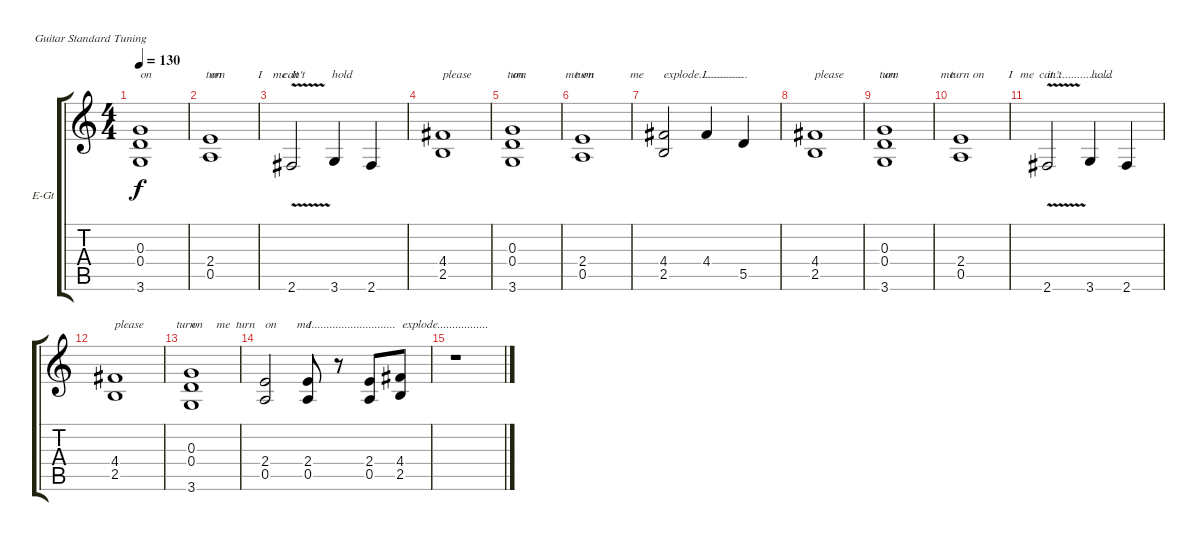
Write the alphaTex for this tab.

\defaultSystemsLayout 4
\bracketExtendMode groupsimilarinstruments
\firstSystemTrackNameOrientation horizontal
\otherSystemsTrackNameOrientation horizontal
\track ("Wolf Hoffmann" "E-Gt") {instrument distortionguitar}
\staff {score tabs}
\tuning (E4 B3 G3 D3 A2 E2)
\ts (4 4)
\tempo 130
\clef g2
\ks c
(0.3 0.4 3.6).1{txt "on                  turn                me" dy f} |
(2.4 0.5).1{txt "on            I       can't         hold"} |
2.6{v}.2{txt "It                  "} 3.6.4 2.6.4 |
(4.4 2.5).1{txt "please            turn             me"} |
(0.3 0.4 3.6).1{txt "on                 turn            me"} |
(2.4 0.5).1{txt "on                                    I.............."} |
(4.4 2.5).2{txt "explode..............."} 4.4.4 5.5.4 |
(4.4 2.5).1{txt "please            turn              me"} |
(0.3 0.4 3.6).1{txt "on                  turn                 me"} |
(2.4 0.5).1{txt "    on        I         can't          hold"} |
2.6{v}.2{txt "it...................."} 3.6.4 2.6.4 |
(4.4 2.5).1{txt "please           turn       me"} |
(0.3 0.4 3.6).1{txt "on           turn              me"} |
(2.4 0.5).2{txt "on"} (2.4 0.5).8{txt "I............................"} r.8 (2.4 0.5).8{txt "           explode................."} (4.4 2.5).8 |
r.1
